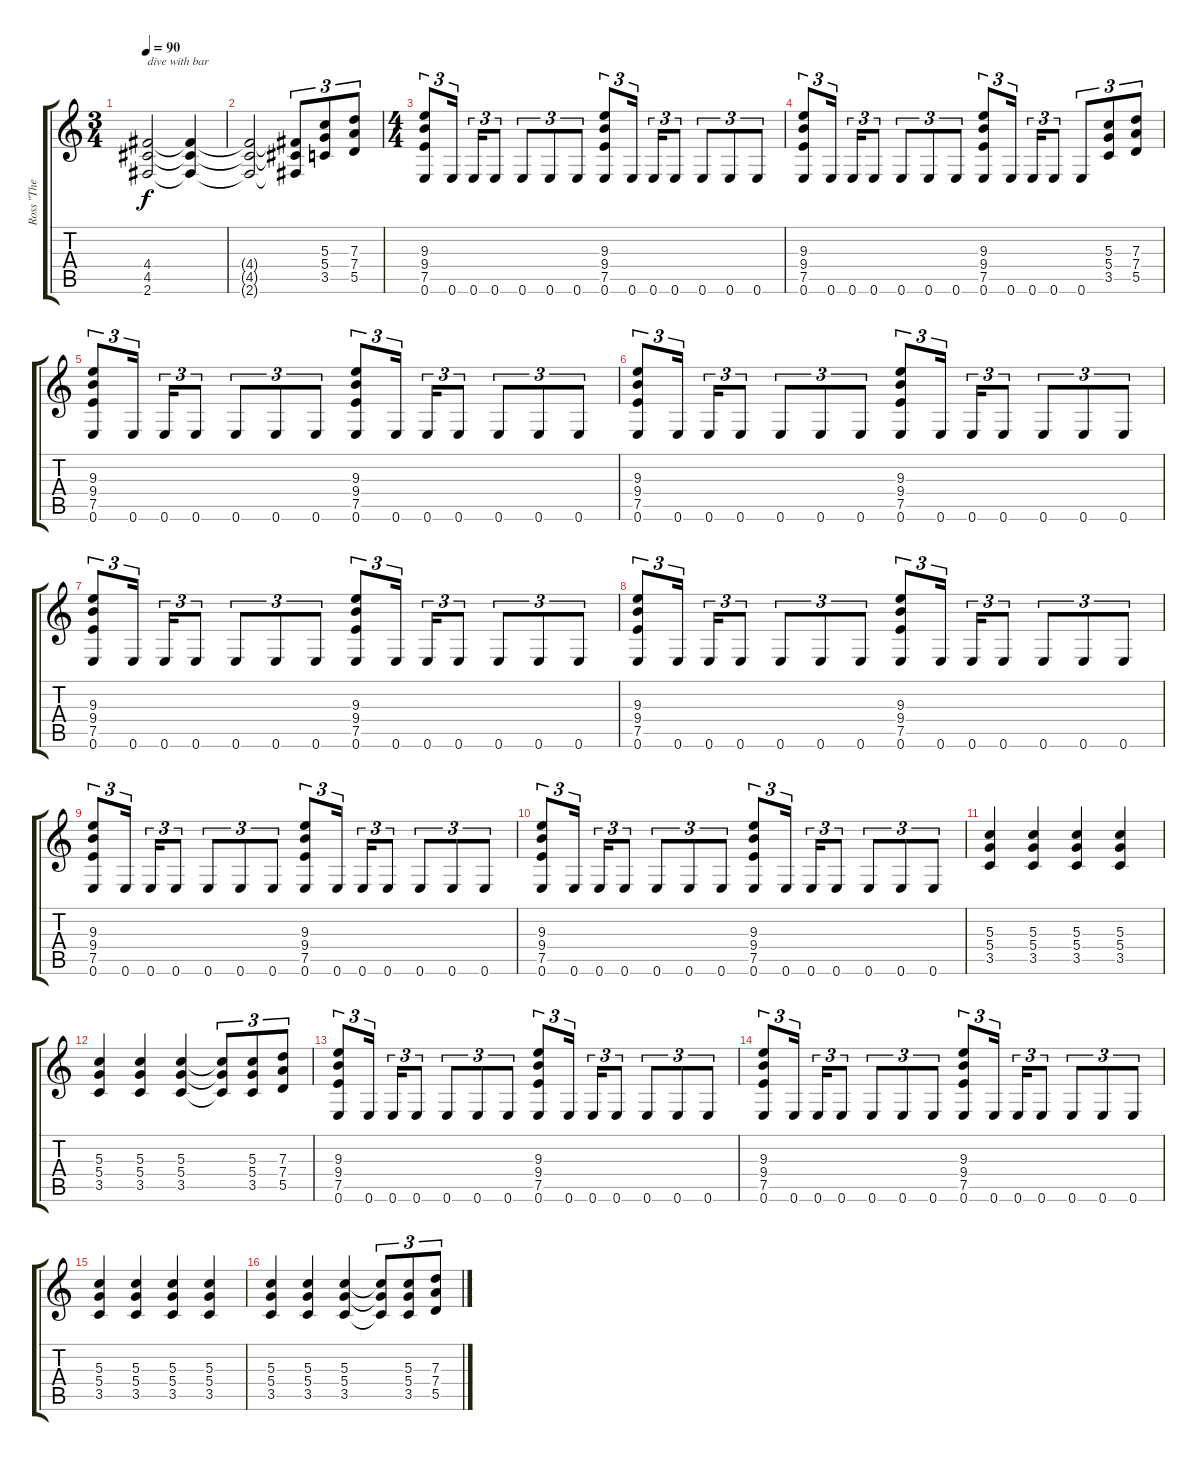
\track ("Ross \"The Boss\" Friedman Rhythm" "Ross \"The ") {instrument distortionguitar}
\staff {score tabs}
\tuning (E4 B3 G3 D3 A2 E2) {hide}
\ts (3 4)
\tempo 90
\clef g2
\ks c
(4.4{t} 4.5{t} 2.6{t}).2{txt "dive with bar" dy f} (4.4{t} 4.5{t} 2.6{t}).4 |
(4.4{t} 4.5{t} 2.6{t}).2 (4.4{t} 4.5{t} 2.6{t}).8{tu (3 2)} (5.3 5.4 3.5).8{tu (3 2)} (7.3 7.4 5.5).8{tu (3 2)} |
\ts (4 4)
(9.3 9.4 7.5 0.6).8{tu (3 2)} 0.6.16{tu (3 2)} 0.6.16{tu (3 2)} 0.6.8{tu (3 2)} 0.6.8{tu (3 2)} 0.6.8{tu (3 2)} 0.6.8{tu (3 2)} (9.3 9.4 7.5 0.6).8{tu (3 2)} 0.6.16{tu (3 2)} 0.6.16{tu (3 2)} 0.6.8{tu (3 2)} 0.6.8{tu (3 2)} 0.6.8{tu (3 2)} 0.6.8{tu (3 2)} |
(9.3 9.4 7.5 0.6).8{tu (3 2)} 0.6.16{tu (3 2)} 0.6.16{tu (3 2)} 0.6.8{tu (3 2)} 0.6.8{tu (3 2)} 0.6.8{tu (3 2)} 0.6.8{tu (3 2)} (9.3 9.4 7.5 0.6).8{tu (3 2)} 0.6.16{tu (3 2)} 0.6.16{tu (3 2)} 0.6.8{tu (3 2)} 0.6.8{tu (3 2)} (5.3 5.4 3.5).8{tu (3 2)} (7.3 7.4 5.5).8{tu (3 2)} |
(9.3 9.4 7.5 0.6).8{tu (3 2)} 0.6.16{tu (3 2)} 0.6.16{tu (3 2)} 0.6.8{tu (3 2)} 0.6.8{tu (3 2)} 0.6.8{tu (3 2)} 0.6.8{tu (3 2)} (9.3 9.4 7.5 0.6).8{tu (3 2)} 0.6.16{tu (3 2)} 0.6.16{tu (3 2)} 0.6.8{tu (3 2)} 0.6.8{tu (3 2)} 0.6.8{tu (3 2)} 0.6.8{tu (3 2)} |
(9.3 9.4 7.5 0.6).8{tu (3 2)} 0.6.16{tu (3 2)} 0.6.16{tu (3 2)} 0.6.8{tu (3 2)} 0.6.8{tu (3 2)} 0.6.8{tu (3 2)} 0.6.8{tu (3 2)} (9.3 9.4 7.5 0.6).8{tu (3 2)} 0.6.16{tu (3 2)} 0.6.16{tu (3 2)} 0.6.8{tu (3 2)} 0.6.8{tu (3 2)} 0.6.8{tu (3 2)} 0.6.8{tu (3 2)} |
(9.3 9.4 7.5 0.6).8{tu (3 2)} 0.6.16{tu (3 2)} 0.6.16{tu (3 2)} 0.6.8{tu (3 2)} 0.6.8{tu (3 2)} 0.6.8{tu (3 2)} 0.6.8{tu (3 2)} (9.3 9.4 7.5 0.6).8{tu (3 2)} 0.6.16{tu (3 2)} 0.6.16{tu (3 2)} 0.6.8{tu (3 2)} 0.6.8{tu (3 2)} 0.6.8{tu (3 2)} 0.6.8{tu (3 2)} |
(9.3 9.4 7.5 0.6).8{tu (3 2)} 0.6.16{tu (3 2)} 0.6.16{tu (3 2)} 0.6.8{tu (3 2)} 0.6.8{tu (3 2)} 0.6.8{tu (3 2)} 0.6.8{tu (3 2)} (9.3 9.4 7.5 0.6).8{tu (3 2)} 0.6.16{tu (3 2)} 0.6.16{tu (3 2)} 0.6.8{tu (3 2)} 0.6.8{tu (3 2)} 0.6.8{tu (3 2)} 0.6.8{tu (3 2)} |
(9.3 9.4 7.5 0.6).8{tu (3 2)} 0.6.16{tu (3 2)} 0.6.16{tu (3 2)} 0.6.8{tu (3 2)} 0.6.8{tu (3 2)} 0.6.8{tu (3 2)} 0.6.8{tu (3 2)} (9.3 9.4 7.5 0.6).8{tu (3 2)} 0.6.16{tu (3 2)} 0.6.16{tu (3 2)} 0.6.8{tu (3 2)} 0.6.8{tu (3 2)} 0.6.8{tu (3 2)} 0.6.8{tu (3 2)} |
(9.3 9.4 7.5 0.6).8{tu (3 2)} 0.6.16{tu (3 2)} 0.6.16{tu (3 2)} 0.6.8{tu (3 2)} 0.6.8{tu (3 2)} 0.6.8{tu (3 2)} 0.6.8{tu (3 2)} (9.3 9.4 7.5 0.6).8{tu (3 2)} 0.6.16{tu (3 2)} 0.6.16{tu (3 2)} 0.6.8{tu (3 2)} 0.6.8{tu (3 2)} 0.6.8{tu (3 2)} 0.6.8{tu (3 2)} |
(5.3 5.4 3.5).4 (5.3 5.4 3.5).4 (5.3 5.4 3.5).4 (5.3 5.4 3.5).4 |
(5.3 5.4 3.5).4 (5.3 5.4 3.5).4 (5.3 5.4 3.5).4 (5.3{t} 5.4{t} 3.5{t}).8{tu (3 2)} (5.3 5.4 3.5).8{tu (3 2)} (7.3 7.4 5.5).8{tu (3 2)} |
(9.3 9.4 7.5 0.6).8{tu (3 2)} 0.6.16{tu (3 2)} 0.6.16{tu (3 2)} 0.6.8{tu (3 2)} 0.6.8{tu (3 2)} 0.6.8{tu (3 2)} 0.6.8{tu (3 2)} (9.3 9.4 7.5 0.6).8{tu (3 2)} 0.6.16{tu (3 2)} 0.6.16{tu (3 2)} 0.6.8{tu (3 2)} 0.6.8{tu (3 2)} 0.6.8{tu (3 2)} 0.6.8{tu (3 2)} |
(9.3 9.4 7.5 0.6).8{tu (3 2)} 0.6.16{tu (3 2)} 0.6.16{tu (3 2)} 0.6.8{tu (3 2)} 0.6.8{tu (3 2)} 0.6.8{tu (3 2)} 0.6.8{tu (3 2)} (9.3 9.4 7.5 0.6).8{tu (3 2)} 0.6.16{tu (3 2)} 0.6.16{tu (3 2)} 0.6.8{tu (3 2)} 0.6.8{tu (3 2)} 0.6.8{tu (3 2)} 0.6.8{tu (3 2)} |
(5.3 5.4 3.5).4 (5.3 5.4 3.5).4 (5.3 5.4 3.5).4 (5.3 5.4 3.5).4 |
(5.3 5.4 3.5).4 (5.3 5.4 3.5).4 (5.3 5.4 3.5).4 (5.3{t} 5.4{t} 3.5{t}).8{tu (3 2)} (5.3 5.4 3.5).8{tu (3 2)} (7.3 7.4 5.5).8{tu (3 2)}
